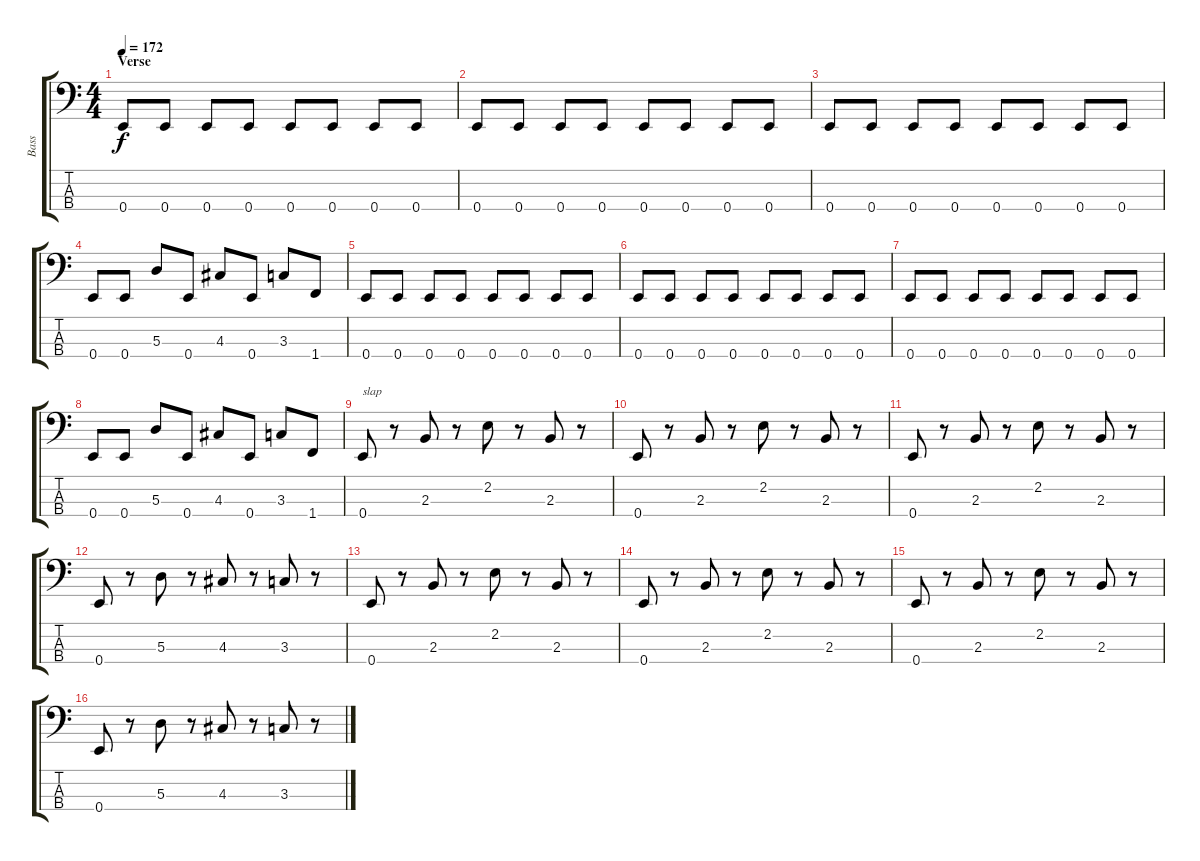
\track ("Bass" "Bass") {instrument electricbassfinger}
\staff {score tabs}
\tuning (G2 D2 A1 E1) {hide}
\ts (4 4)
\section ("" "Verse")
\tempo 172
\clef f4
\ks c
0.4.8{dy f} 0.4.8 0.4.8 0.4.8 0.4.8 0.4.8 0.4.8 0.4.8 |
0.4.8 0.4.8 0.4.8 0.4.8 0.4.8 0.4.8 0.4.8 0.4.8 |
0.4.8 0.4.8 0.4.8 0.4.8 0.4.8 0.4.8 0.4.8 0.4.8 |
0.4.8 0.4.8 5.3.8 0.4.8 4.3.8 0.4.8 3.3.8 1.4.8 |
0.4.8 0.4.8 0.4.8 0.4.8 0.4.8 0.4.8 0.4.8 0.4.8 |
0.4.8 0.4.8 0.4.8 0.4.8 0.4.8 0.4.8 0.4.8 0.4.8 |
0.4.8 0.4.8 0.4.8 0.4.8 0.4.8 0.4.8 0.4.8 0.4.8 |
0.4.8 0.4.8 5.3.8 0.4.8 4.3.8 0.4.8 3.3.8 1.4.8 |
0.4.8{txt "slap" instrument slapbass1} r.8 2.3.8 r.8 2.2.8 r.8 2.3.8 r.8 |
0.4.8 r.8 2.3.8 r.8 2.2.8 r.8 2.3.8 r.8 |
0.4.8 r.8 2.3.8 r.8 2.2.8 r.8 2.3.8 r.8 |
0.4.8 r.8 5.3.8 r.8 4.3.8 r.8 3.3.8 r.8 |
0.4.8 r.8 2.3.8 r.8 2.2.8 r.8 2.3.8 r.8 |
0.4.8 r.8 2.3.8 r.8 2.2.8 r.8 2.3.8 r.8 |
0.4.8 r.8 2.3.8 r.8 2.2.8 r.8 2.3.8 r.8 |
0.4.8 r.8 5.3.8 r.8 4.3.8 r.8 3.3.8 r.8
